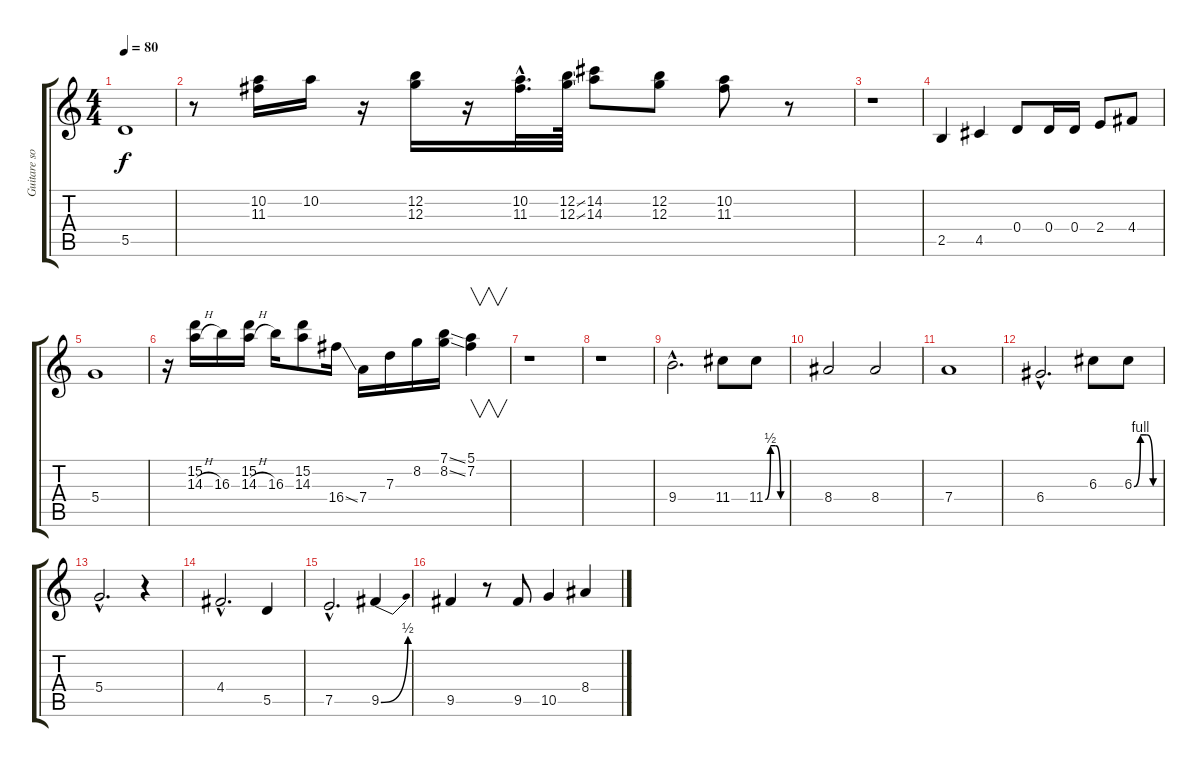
\track ("Guitare solo 1" "Guitare so") {instrument overdrivenguitar}
\staff {score tabs}
\tuning (E4 B3 G3 D3 A2 E2) {hide}
\ts (4 4)
\tempo 80
\clef g2
\ks c
5.5.1{dy f} |
r.8 (10.2 11.3).16 10.2.16 r.16 (12.2 12.3).16 r.16 (10.2{hac} 11.3{hac}).32{d} (12.2{ss} 12.3{ss}).64 (14.2 14.3).8 (12.2 12.3).8 (10.2 11.3).8 r.8 |
r.1 |
2.5.4 4.5.4 0.4.8 0.4.16 0.4.16 2.4.8 4.4.8 |
5.4.1 |
r.16 (15.2 14.3{h}).16 16.3.16 (15.2 14.3{h}).16 16.3.16 (15.2 14.3).8 16.4{ss}.16 7.4.16 7.3.16 8.2.16 (7.1{ss} 8.2{ss}).16 (5.1 7.2).4{v} |
r.1 |
r.1 |
9.4{hac}.2{d} 11.4.8 11.4{be (custom 0 0 15 2 30 2 45 0 60 0)}.8 |
8.4.2 8.4.2 |
7.4.1 |
6.4{hac}.2{d} 6.3.8 6.3{be (custom 0 0 15 4 30 4 45 0 60 0)}.8 |
5.4{hac}.2{d} r.4 |
4.4{hac}.2{d} 5.5.4 |
7.5{hac}.2{d} 9.5{be (bend 0 0 60 2)}.4 |
9.5.4 r.8 9.5.8 10.5.4 8.4.4
